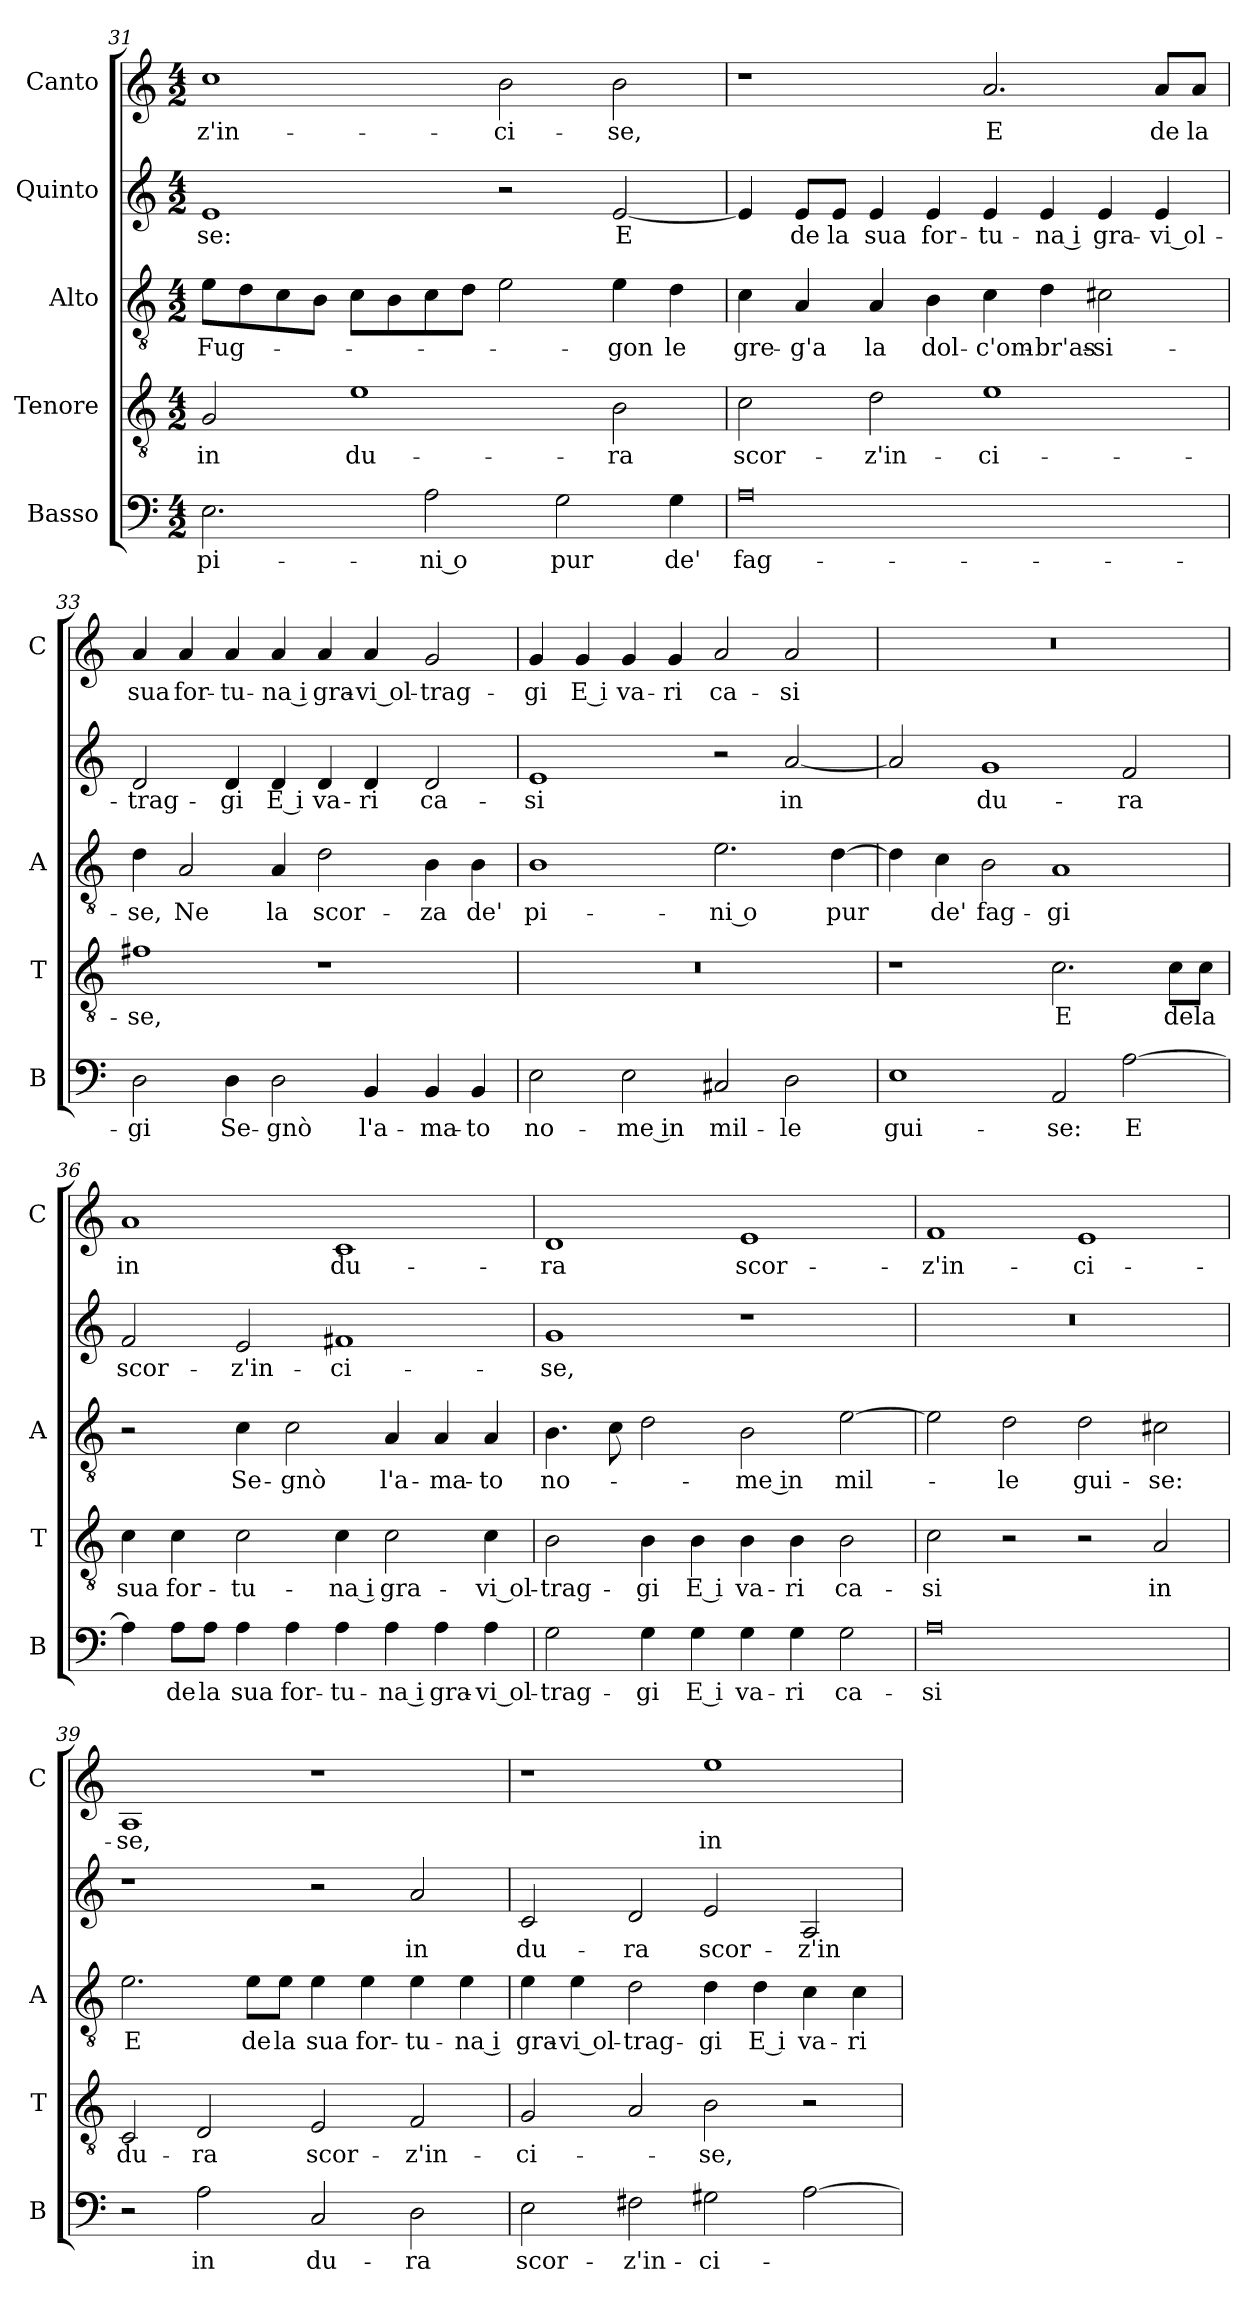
**kern	**text	**kern	**text	**kern	**text	**kern	**text	**kern	**text
*part5	*part5	*part4	*part4	*part3	*part3	*part2	*part2	*part1	*part1
*staff5	*staff5	*staff4	*staff4	*staff3	*staff3	*staff2	*staff2	*staff1	*staff1
*I"Basso	*	*I"Tenore	*	*I"Alto	*	*I"Quinto	*	*I"Canto	*
*I'B	*	*I'T	*	*I'A	*	*	*	*I'C	*
*clefF4	*	*clefGv2	*	*clefGv2	*	*clefG2	*	*clefG2	*
*k[]	*	*k[]	*	*k[]	*	*k[]	*	*k[]	*
*C:	*	*C:	*	*C:	*	*C:	*	*C:	*
*M4/2	*	*M4/2	*	*M4/2	*	*M4/2	*	*M4/2	*
=31	=31	=31	=31	=31	=31	=31	=31	=31	=31
2.E	pi-	2G	in	8eL	Fug-	1e	-se:	1cc	-z'in-
.	.	.	.	8d	.	.	.	.	.
.	.	.	.	8c	.	.	.	.	.
.	.	.	.	8BJ	.	.	.	.	.
.	.	1e	du-	8cL	.	.	.	.	.
.	.	.	.	8B	.	.	.	.	.
2A	-ni o	.	.	8c	.	.	.	.	.
.	.	.	.	8dJ	.	.	.	.	.
.	.	.	.	2e	.	2r	.	2b	-ci-
2G	pur	.	.	.	.	.	.	.	.
.	.	2B	-ra	4e	-gon	[2e	E	2b	-se,
4G	de'	.	.	4d	le	.	.	.	.
=32	=32	=32	=32	=32	=32	=32	=32	=32	=32
0A	fag-	2c	scor-	4c	gre-	4e]	.	1r	.
.	.	.	.	4A	-g'a	8eL	de	.	.
.	.	.	.	.	.	8eJ	la	.	.
.	.	2d	-z'in-	4A	la	4e	sua	.	.
.	.	.	.	4B	dol-	4e	for-	.	.
.	.	1e	-ci-	4c	-c'om-	4e	-tu-	2.a	E
.	.	.	.	4d	-br'as-	4e	-na i	.	.
.	.	.	.	2c#X	-si-	4e	gra-	.	.
.	.	.	.	.	.	4e	-vi ol-	8aL	de
.	.	.	.	.	.	.	.	8aJ	la
=33	=33	=33	=33	=33	=33	=33	=33	=33	=33
2D	-gi	1f#X	-se,	4d	-se,	2d	-trag-	4a	sua
.	.	.	.	2A	Ne	.	.	4a	for-
4D	Se-	.	.	.	.	4d	-gi	4a	-tu-
2D	-gnò	.	.	4A	la	4d	E i	4a	-na i
.	.	1r	.	2d	scor-	4d	va-	4a	gra-
4BB	l'a-	.	.	.	.	4d	-ri	4a	-vi ol-
4BB	-ma-	.	.	4B	-za	2d	ca-	2g	-trag-
4BB	-to	.	.	4B	de'	.	.	.	.
=34	=34	=34	=34	=34	=34	=34	=34	=34	=34
2E	no-	0r	.	1B	pi-	1e	-si	4g	-gi
.	.	.	.	.	.	.	.	4g	E i
2E	-me in	.	.	.	.	.	.	4g	va-
.	.	.	.	.	.	.	.	4g	-ri
2C#X	mil-	.	.	2.e	-ni o	2r	.	2a	ca-
2D	-le	.	.	.	.	[2a	in	2a	-si
.	.	.	.	[4d	pur	.	.	.	.
=35	=35	=35	=35	=35	=35	=35	=35	=35	=35
1E	gui-	1r	.	4d]	.	2a]	.	0r	.
.	.	.	.	4c	de'	.	.	.	.
.	.	.	.	2B	fag-	1g	du-	.	.
2AA	-se:	2.c	E	1A	-gi	.	.	.	.
[2A	E	.	.	.	.	2f	-ra	.	.
.	.	8cL	de	.	.	.	.	.	.
.	.	8cJ	la	.	.	.	.	.	.
=36	=36	=36	=36	=36	=36	=36	=36	=36	=36
4A]	.	4c	sua	2r	.	2f	scor-	1a	in
8AL	de	4c	for-	.	.	.	.	.	.
8AJ	la	.	.	.	.	.	.	.	.
4A	sua	2c	-tu-	4c	Se-	2e	-z'in-	.	.
4A	for-	.	.	2c	-gnò	.	.	.	.
4A	-tu-	4c	-na i	.	.	1f#X	-ci-	1c	du-
4A	-na i	2c	gra-	4A	l'a-	.	.	.	.
4A	gra-	.	.	4A	-ma-	.	.	.	.
4A	-vi ol-	4c	-vi ol-	4A	-to	.	.	.	.
=37	=37	=37	=37	=37	=37	=37	=37	=37	=37
2G	-trag-	2B	-trag-	4.B	no-	1g	-se,	1d	-ra
.	.	.	.	8c	.	.	.	.	.
4G	-gi	4B	-gi	2d	.	.	.	.	.
4G	E i	4B	E i	.	.	.	.	.	.
4G	va-	4B	va-	2B	-me in	1r	.	1e	scor-
4G	-ri	4B	-ri	.	.	.	.	.	.
2G	ca-	2B	ca-	[2e	mil-	.	.	.	.
=38	=38	=38	=38	=38	=38	=38	=38	=38	=38
0A	-si	2c	-si	2e]	.	0r	.	1f	-z'in-
.	.	2r	.	2d	-le	.	.	.	.
.	.	2r	.	2d	gui-	.	.	1e	-ci-
.	.	2A	in	2c#X	-se:	.	.	.	.
=39	=39	=39	=39	=39	=39	=39	=39	=39	=39
2r	.	2C	du-	2.e	E	1r	.	1A	-se,
2A	in	2D	-ra	.	.	.	.	.	.
.	.	.	.	8eL	de	.	.	.	.
.	.	.	.	8eJ	la	.	.	.	.
2C	du-	2E	scor-	4e	sua	2r	.	1r	.
.	.	.	.	4e	for-	.	.	.	.
2D	-ra	2F	-z'in-	4e	-tu-	2a	in	.	.
.	.	.	.	4e	-na i	.	.	.	.
=40	=40	=40	=40	=40	=40	=40	=40	=40	=40
2E	scor-	2G	-ci-	4e	gra-	2c	du-	1r	.
.	.	.	.	4e	-vi ol-	.	.	.	.
2F#X	-z'in-	2A	.	2d	-trag-	2d	-ra	.	.
2G#X	-ci-	2B	-se,	4d	-gi	2e	scor-	1ee	in
.	.	.	.	4d	E i	.	.	.	.
[2A	.	2r	.	4c	va-	2A	-z'in-	.	.
.	.	.	.	4c	-ri	.	.	.	.
=	=	=	=	=	=	=	=	=	=
*-	*-	*-	*-	*-	*-	*-	*-	*-	*-
